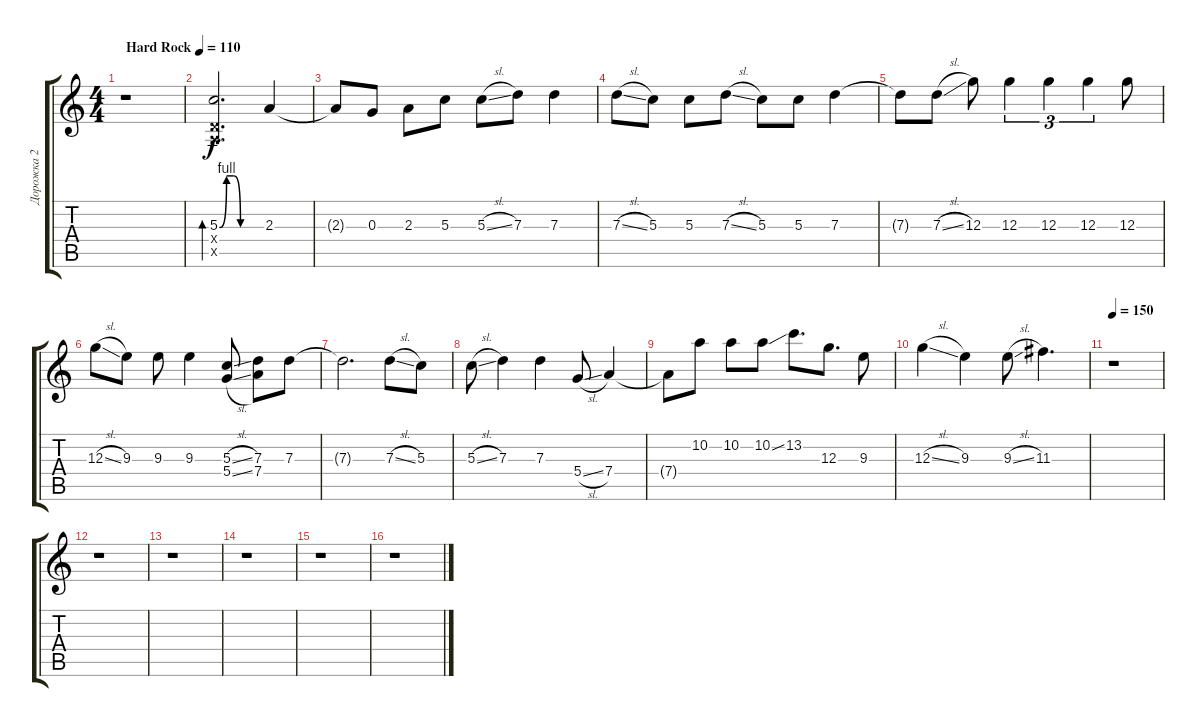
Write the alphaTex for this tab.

\track ("Дорожка 2" "Дорожка 2") {instrument acousticguitarsteel}
\staff {score tabs}
\tuning (E4 B3 G3 D3 A2 E2) {hide}
\ts (4 4)
\tempo (110 "Hard Rock")
\clef g2
\ks c
r.1{dy f instrument acousticguitarsteel} |
(5.3{be (custom 0 0 10 4 20 4 30 0 60 0)} 0.4{x} 0.5{x}).2{d bd 240} 2.3.4 |
2.3{t}.8 0.3.8 2.3.8 5.3.8 5.3{sl}.8 7.3.8 7.3.4 |
7.3{sl}.8 5.3.8 5.3.8 7.3{sl}.8 5.3.8 5.3.8 7.3.4 |
7.3{t}.8 7.3{sl}.8 12.3.8 12.3.4{tu (3 2)} 12.3.4{tu (3 2)} 12.3.4{tu (3 2)} 12.3.8 |
12.3{sl}.8 9.3.8 9.3.8 9.3.4 (5.3{sl} 5.4{sl}).8 (7.3 7.4).8 7.3.8 |
7.3{t}.2{d} 7.3{sl}.8 5.3.8 |
5.3{sl}.8 7.3.4 7.3.4 5.4{sl}.8 7.4.4 |
7.4{t}.8 10.2.8 10.2.8 10.2{ss}.8 13.2.8{d} 12.3.8{d} 9.3.8 |
12.3{sl}.4 9.3.4 9.3{sl}.8 11.3.4{d} |
\tempo 150
r.1 |
r.1 |
r.1 |
r.1 |
r.1 |
r.1
